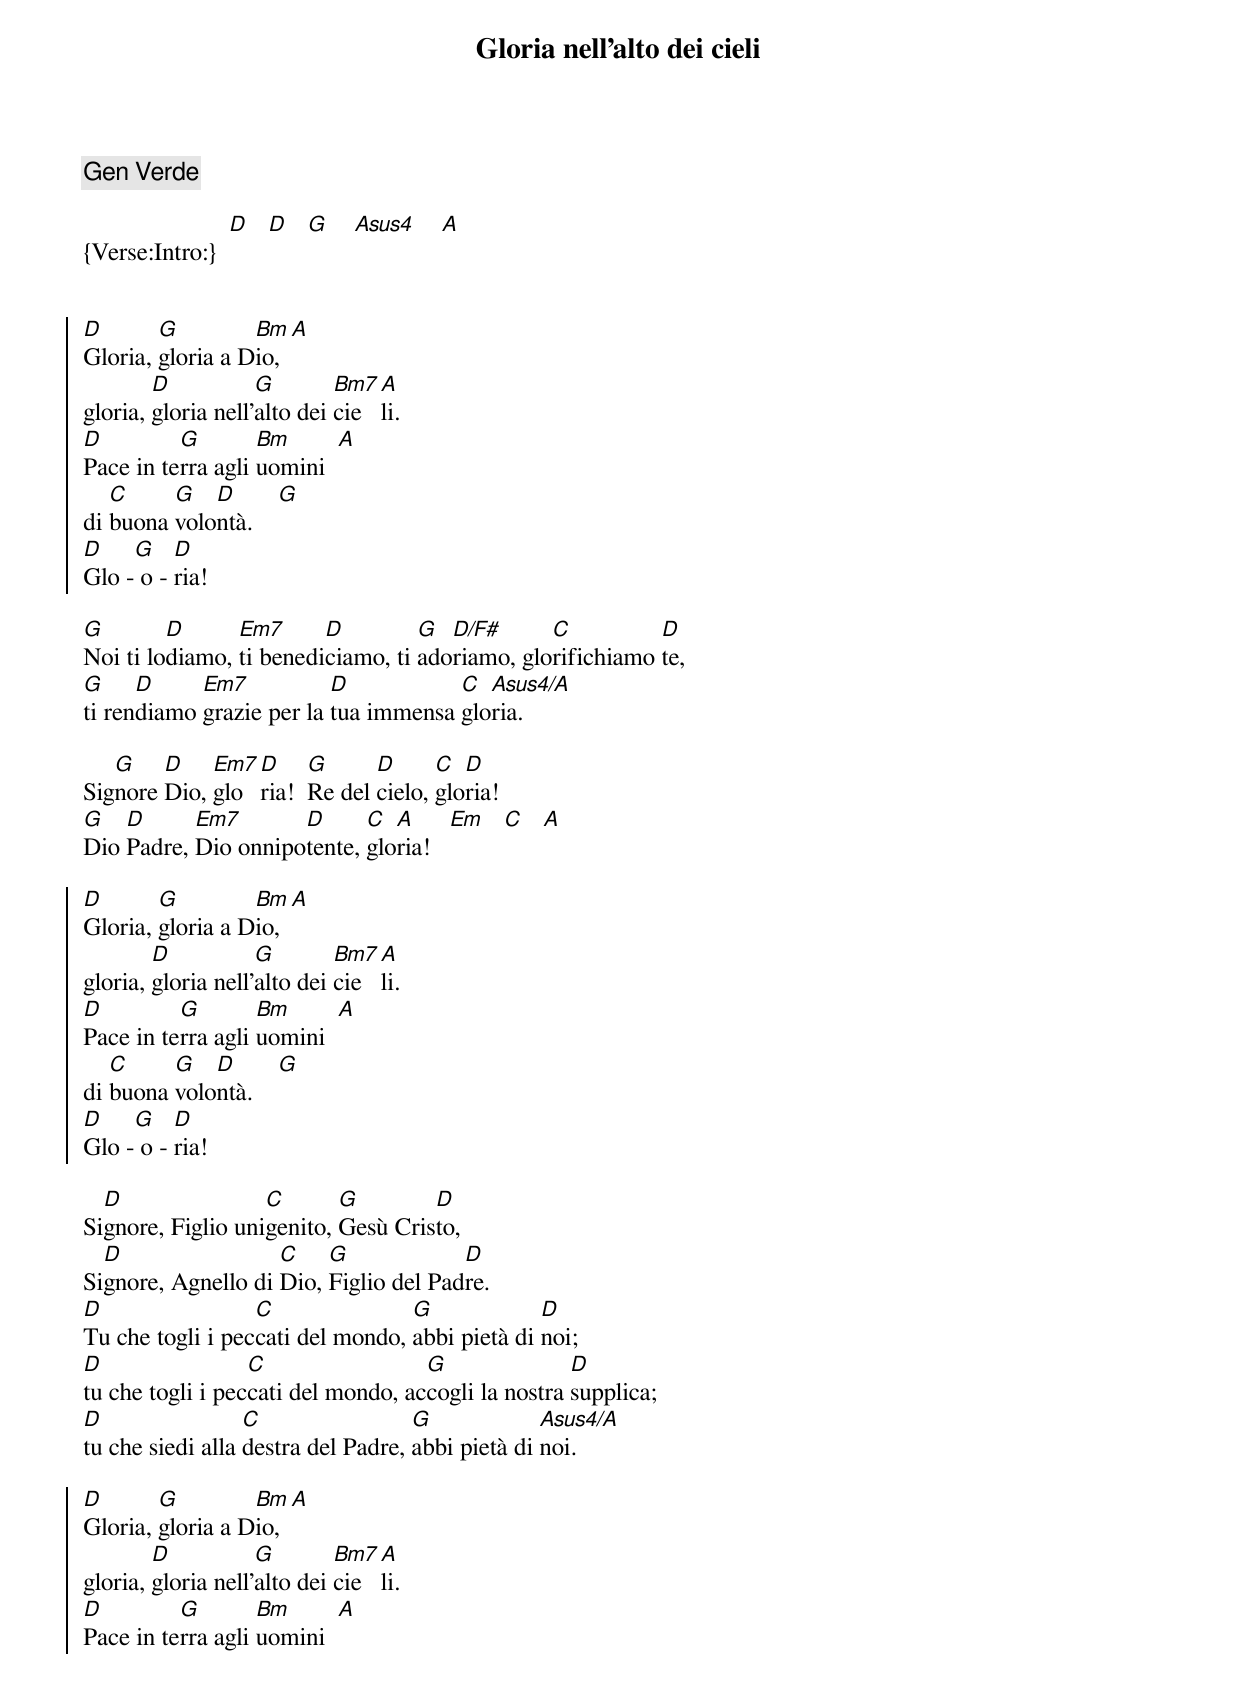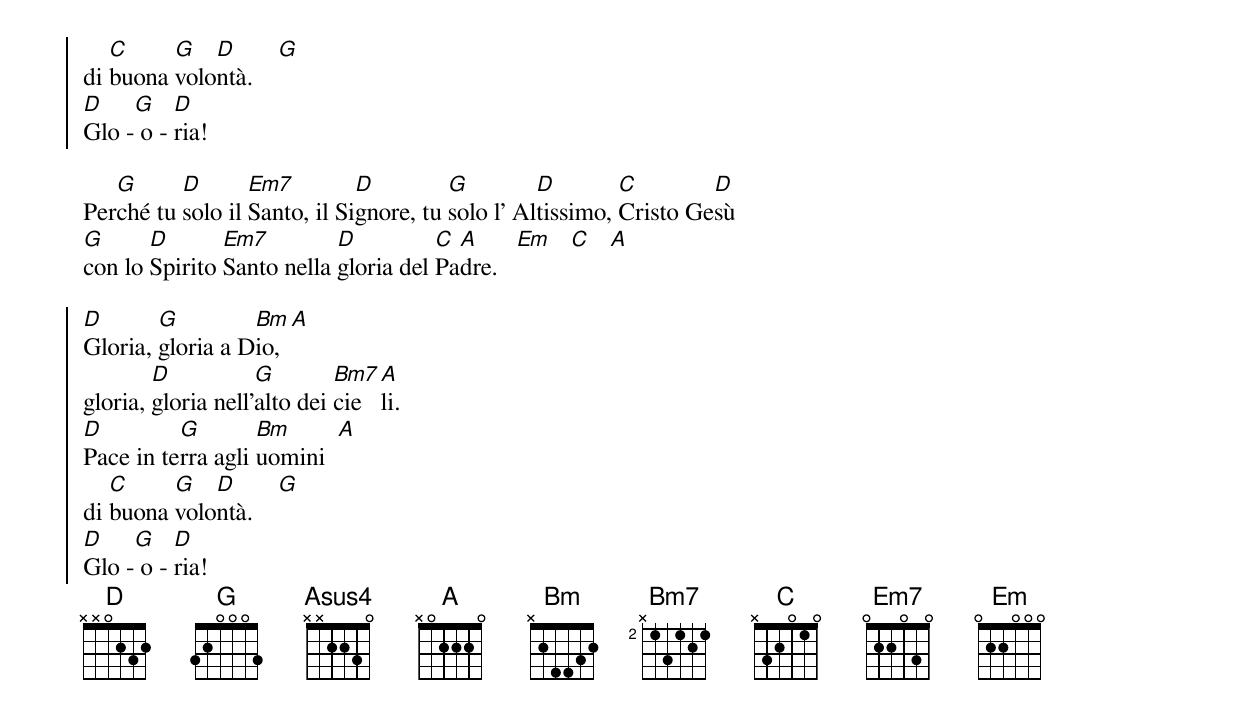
{title:Gloria nell'alto dei cieli}
{c:Gen Verde}

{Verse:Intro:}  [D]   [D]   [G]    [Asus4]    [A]


{soc}
[D]Gloria, [G]gloria a D[Bm]io, [A]
gloria, [D]gloria nell’[G]alto dei [Bm7]cie[A]li.
[D]Pace in te[G]rra agli [Bm]uomini  [A]
di [C]buona [G]volo[D]ntà.    [G]
[D]Glo -[G] o - [D]ria!
{eoc}

[G]Noi ti lo[D]diamo, [Em7]ti benedi[D]ciamo, ti [G]ado[D/F#]riamo, glo[C]rifichiamo [D]te,
[G]ti ren[D]diamo [Em7]grazie per la [D]tua immensa [C]glo[Asus4/A]ria.

Sig[G]nore [D]Dio, [Em7]glo[D]ria!  [G]Re del [D]cielo, [C]glo[D]ria!
[G]Dio [D]Padre, [Em7]Dio onnipo[D]tente, [C]glo[A]ria!   [Em]   [C]   [A]

{soc}
[D]Gloria, [G]gloria a D[Bm]io, [A]
gloria, [D]gloria nell’[G]alto dei [Bm7]cie[A]li.
[D]Pace in te[G]rra agli [Bm]uomini  [A]
di [C]buona [G]volo[D]ntà.    [G]
[D]Glo -[G] o - [D]ria!
{eoc}

Si[D]gnore, Figlio uni[C]genito, [G]Gesù Cris[D]to,
Si[D]gnore, Agnello di [C]Dio, [G]Figlio del Pad[D]re.
[D]Tu che togli i pec[C]cati del mondo, [G]abbi pietà di [D]noi;
[D]tu che togli i pec[C]cati del mondo, ac[G]cogli la nostra [D]supplica;
[D]tu che siedi alla [C]destra del Padre, [G]abbi pietà di [Asus4/A]noi.

{soc}
[D]Gloria, [G]gloria a D[Bm]io, [A]
gloria, [D]gloria nell’[G]alto dei [Bm7]cie[A]li.
[D]Pace in te[G]rra agli [Bm]uomini  [A]
di [C]buona [G]volo[D]ntà.    [G]
[D]Glo -[G] o - [D]ria!
{eoc}

Per[G]ché tu [D]solo il [Em7]Santo, il Si[D]gnore, tu [G]solo l’ Al[D]tissimo, [C]Cristo Ge[D]sù
[G]con lo [D]Spirito [Em7]Santo nella [D]gloria del [C]Pa[A]dre.   [Em]   [C]   [A]

{soc}
[D]Gloria, [G]gloria a D[Bm]io, [A]
gloria, [D]gloria nell’[G]alto dei [Bm7]cie[A]li.
[D]Pace in te[G]rra agli [Bm]uomini  [A]
di [C]buona [G]volo[D]ntà.    [G]
[D]Glo -[G] o - [D]ria!
{eoc}
